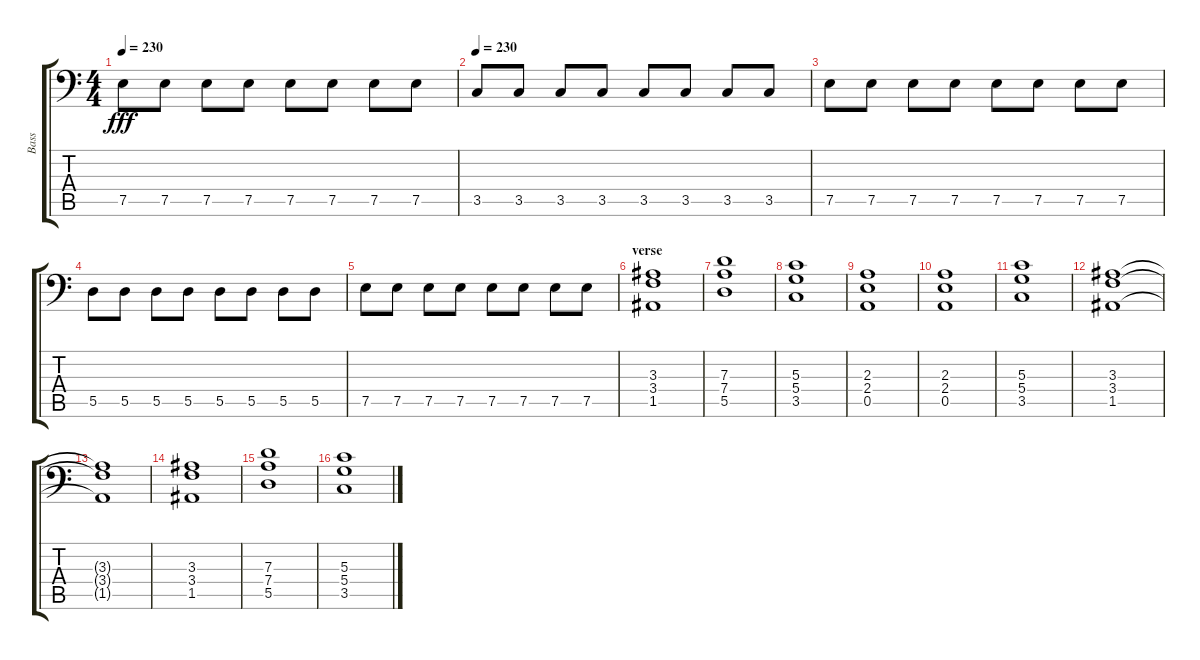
\track ("Bass" "Bass") {instrument electricbassfinger}
\staff {score tabs}
\tuning (E3 B2 G2 D2 A1 E1) {hide}
\ts (4 4)
\tempo 230
\clef f4
\ks c
7.5.8{dy fff} 7.5.8 7.5.8 7.5.8 7.5.8 7.5.8 7.5.8 7.5.8 |
\tempo 230
3.5.8 3.5.8 3.5.8 3.5.8 3.5.8 3.5.8 3.5.8 3.5.8 |
7.5.8 7.5.8 7.5.8 7.5.8 7.5.8 7.5.8 7.5.8 7.5.8 |
5.5.8 5.5.8 5.5.8 5.5.8 5.5.8 5.5.8 5.5.8 5.5.8 |
7.5.8 7.5.8 7.5.8 7.5.8 7.5.8 7.5.8 7.5.8 7.5.8 |
\section ("" "verse")
(3.3 3.4 1.5).1 |
(7.3 7.4 5.5).1 |
(5.3 5.4 3.5).1 |
(2.3 2.4 0.5).1 |
(2.3 2.4 0.5).1 |
(5.3 5.4 3.5).1 |
(3.3 3.4 1.5).1 |
(3.3{t} 3.4{t} 1.5{t}).1 |
(3.3 3.4 1.5).1 |
(7.3 7.4 5.5).1 |
(5.3 5.4 3.5).1
